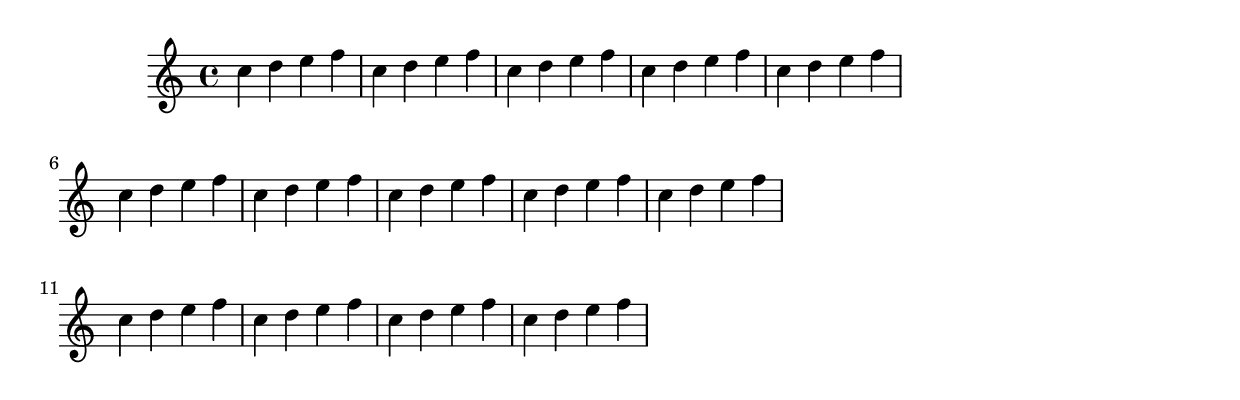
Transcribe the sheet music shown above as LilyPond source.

%% Do not edit this file; it is automatically
%% generated from LSR http://lsr.dsi.unimi.it
%% This file is in the public domain.
\version "2.13.20"

\header {
  lsrtags = "keyboards"

%% Translation of GIT committish: 0b55335aeca1de539bf1125b717e0c21bb6fa31b
  texidoces = "
Los símbolos específicos de acordeón discanto se escriben mediante
@code{\\markup}.  Se puede trucar la colocación vertical de los
símbolos modificando los argumentos de @code{\\raise}.

"
  doctitlees = "Símbolos de acordeón discanto"

%% Translation of GIT committish: 0a868be38a775ecb1ef935b079000cebbc64de40
  doctitlede = "Symbole für Akkordeon-Diskantregister"
  texidocde = "
Diskantregister für Akkordeon können mit @code{\\markup} dargestellt werden.
Die vertikale Position der einzelnen Elemente werden mit @code{\\raise}
angepasst.
"

  texidoc = "
Accordion discant-specific symbols are added using @code{\\markup}. The
vertical placement of the symbols can be tweaked by changing the
@code{\\raise} arguments.



"
  doctitle = "Accordion-discant symbols"
} % begin verbatim

discant = \markup {
  \musicglyph #"accordion.accDiscant"
}
dot = \markup {
  \musicglyph #"accordion.accDot"
}

\layout { ragged-right = ##t }

% 16 voets register
accBasson = ^\markup {
  \combine
  \discant
  \raise #0.5 \dot
}

% een korig 8 en 16 voets register
accBandon = ^\markup {
  \combine
    \discant
    \combine
      \raise #0.5 \dot
      \raise #1.5 \dot
}

accVCello = ^\markup {
  \combine
    \discant
    \combine
      \raise #0.5 \dot
      \combine
        \raise #1.5 \dot
        \translate #'(1 . 0) \raise #1.5 \dot
}

% 4-8-16 voets register
accHarmon = ^\markup {
  \combine
    \discant
    \combine
      \raise #0.5 \dot
      \combine
        \raise #1.5 \dot
        \raise #2.5 \dot
}

accTrombon = ^\markup {
  \combine
    \discant
    \combine
      \raise #0.5 \dot
      \combine
        \raise #1.5 \dot
        \combine
          \translate #'(1 . 0) \raise #1.5 \dot
          \translate #'(-1 . 0) \raise #1.5 \dot
}

% eenkorig 4 en 16 voets register
accOrgan = ^\markup {
  \combine
    \discant
    \combine
      \raise #0.5 \dot
      \raise #2.5 \dot
}

accMaster = ^\markup {
  \combine
    \discant
    \combine
      \raise #0.5 \dot
      \combine
        \raise #1.5 \dot
        \combine
          \translate #'(1 . 0) \raise #1.5 \dot
          \combine
            \translate #'(-1 . 0) \raise #1.5 \dot
            \raise #2.5 \dot
}

accAccord = ^\markup {
  \combine
    \discant
    \combine
      \raise #1.5 \dot
      \combine
        \translate #'(1 . 0) \raise #1.5 \dot
        \combine
          \translate #'(-1 . 0) \raise #1.5 \dot
          \raise #2.5 \dot
}

accMusette = ^\markup {
  \combine
    \discant
    \combine
      \raise #1.5 \dot
      \combine
        \translate #'(1 . 0) \raise #1.5 \dot
        \translate #'(-1 . 0) \raise #1.5 \dot
}

accCeleste = ^\markup {
  \combine
    \discant
    \combine
      \raise #1.5 \dot
      \translate #'(-1 . 0) \raise #1.5 \dot
}

accOboe = ^\markup {
  \combine
    \discant
    \combine
      \raise #1.5 \dot
      \raise #2.5 \dot
}

accClarin = ^\markup {
  \combine
    \discant
    \raise #1.5 \dot
}

accPiccolo = ^\markup {
    \combine
       \discant
       \raise #2.5 \dot
}

accViolin = ^\markup {
  \combine
    \discant
    \combine
      \raise #1.5 \dot
      \combine
        \translate #'(1 . 0) \raise #1.5 \dot
        \raise #2.5 \dot
}

\relative c'' {
  c4 d\accBasson e f
  c4 d\accBandon e f
  c4 d\accVCello e f
  c4 d\accHarmon e f
  c4 d\accTrombon e f
  \break
  c4 d\accOrgan e f
  c4 d\accMaster e f
  c4 d\accAccord e f
  c4 d\accMusette e f
  c4 d\accCeleste e f
  \break
  c4 d\accOboe e f
  c4 d\accClarin e f
  c4 d\accPiccolo e f
  c4 d\accViolin e f
}

